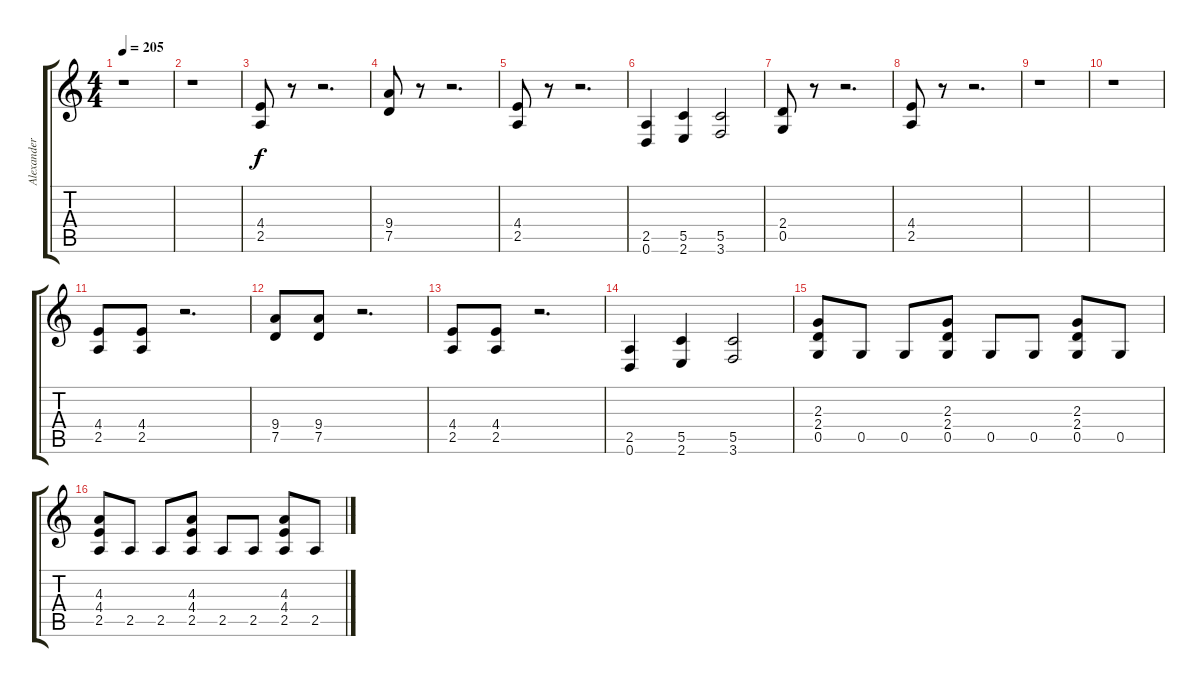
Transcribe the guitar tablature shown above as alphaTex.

\track ("Alexander Kuoppala" "Alexander ") {instrument distortionguitar}
\staff {score tabs}
\tuning (D4 A3 F3 C3 G2 D2) {hide}
\ts (4 4)
\tempo 205
\clef g2
\ks c
r.1{dy f} |
r.1 |
(4.4 2.5).8 r.8 r.2{d} |
(9.4 7.5).8 r.8 r.2{d} |
(4.4 2.5).8 r.8 r.2{d} |
(2.5 0.6).4 (5.5 2.6).4 (5.5 3.6).2 |
(2.4 0.5).8 r.8 r.2{d} |
(4.4 2.5).8 r.8 r.2{d} |
r.1 |
r.1 |
(4.4 2.5).8 (4.4 2.5).8 r.2{d} |
(9.4 7.5).8 (9.4 7.5).8 r.2{d} |
(4.4 2.5).8 (4.4 2.5).8 r.2{d} |
(2.5 0.6).4 (5.5 2.6).4 (5.5 3.6).2 |
(2.3 2.4 0.5).8 0.5.8 0.5.8 (2.3 2.4 0.5).8 0.5.8 0.5.8 (2.3 2.4 0.5).8 0.5.8 |
(4.3 4.4 2.5).8 2.5.8 2.5.8 (4.3 4.4 2.5).8 2.5.8 2.5.8 (4.3 4.4 2.5).8 2.5.8
